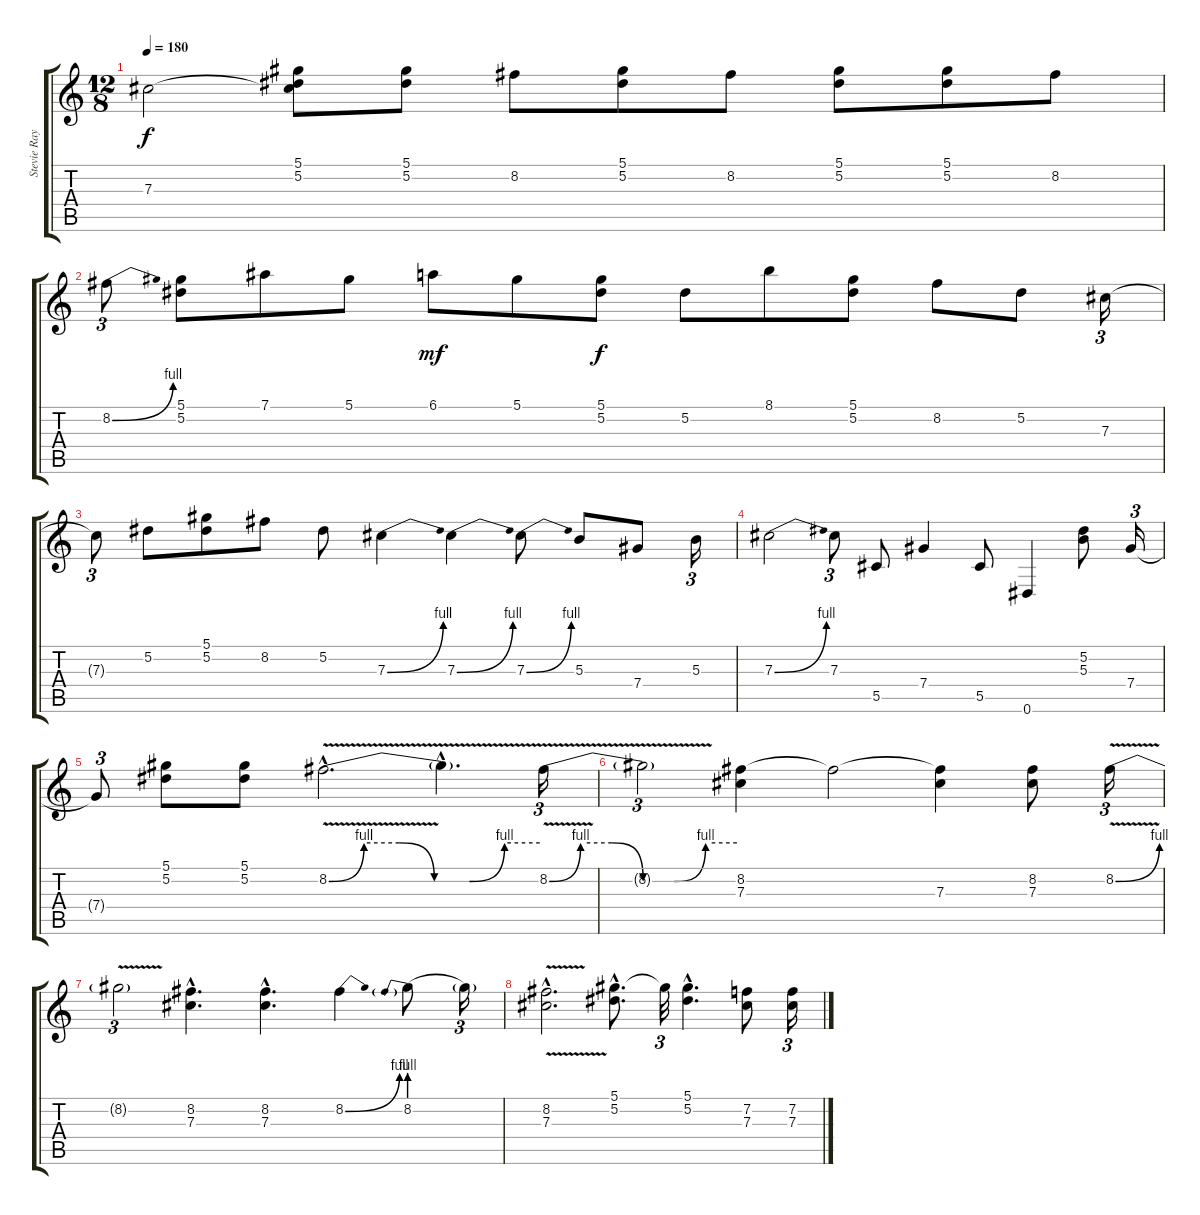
\track ("Stevie Ray Vaughan" "Stevie Ray") {instrument overdrivenguitar}
\staff {score tabs}
\tuning (Eb4 Bb3 Gb3 Db3 Ab2 Eb2) {hide}
\ts (12 8)
\tempo 180
\clef g2
\ks c
7.3{t}.2{dy f} (5.1 5.2 7.3{t}).8 (5.1 5.2).8 8.2.8 (5.1 5.2).8 8.2.8 (5.1 5.2).8 (5.1 5.2).8 8.2.8 |
8.2{be (bend 0 0 60 4)}.8{tu (3 2)} (5.1 5.2).8 7.1.8 5.1.8 6.1.8{dy mf} 5.1.8 (5.1 5.2).8{dy f} 5.2.8 8.1.8 (5.1 5.2).8 8.2.8 5.2.8 7.3.16{tu (3 2)} |
7.3{t}.8{tu (3 2)} 5.2.8 (5.1 5.2).8 8.2.8 5.2.8 7.3{be (bend 0 0 60 4)}.4 7.3{be (bend 0 0 60 4)}.4 7.3{be (bend 0 0 60 4)}.8 5.3.8 7.4.8 5.3.16{tu (3 2)} |
7.3{be (bend 0 0 60 4)}.2 7.3.8{tu (3 2)} 5.5.8 7.4.4 5.5.8 0.6.4 (5.2 5.3).8 7.4.16{tu (3 2)} |
7.4{t}.8{tu (3 2)} (5.1 5.2).8 (5.1 5.2).8 8.2{be (custom 0 0 10 4 20 4 30 0 40 0 50 4 60 4) v hac}.2{d} 8.2{hac t}.4{d} 8.2{be (custom 0 0 10 4 20 4 30 0 40 0 50 4 60 4) v}.16{tu (3 2)} |
8.2{t}.2{tu (3 2)} (8.2 7.3).4 8.2{t}.2 (8.2{t} 7.3).4 (8.2 7.3).8 8.2{be (bend 0 0 60 4) v}.16{tu (3 2)} |
8.2{t}.2{tu (3 2)} (8.2{hac} 7.3{hac}).4{d} (8.2{hac} 7.3{hac}).4{d} 8.2{be (bend 0 0 60 4)}.4 8.2{be (prebend 0 4 60 4)}.8 8.2{t}.16{tu (3 2)} |
(8.2{v hac} 7.3{hac}).2{d} (5.1{hac} 5.2{hac}).8{d} 5.1{t}.32{tu (3 2)} (5.1{hac} 5.2{hac}).4{d} (7.2 7.3).8 (7.2 7.3).16{tu (3 2)}
